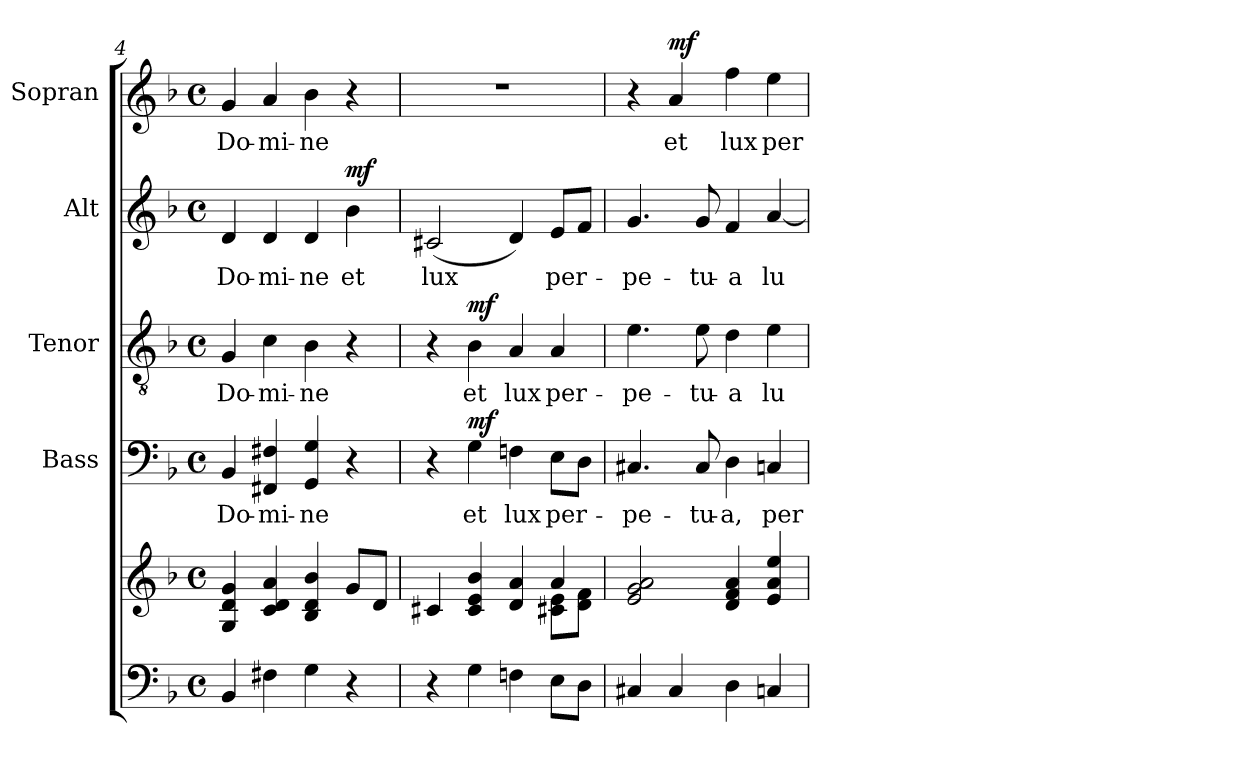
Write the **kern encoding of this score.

**kern	**kern	**kern	**text	**dynam	**kern	**text	**dynam	**kern	**text	**dynam	**kern	**text	**dynam
*part5	*part5	*part4	*part4	*part4	*part3	*part3	*part3	*part2	*part2	*part2	*part1	*part1	*part1
*staff6	*staff5	*staff4	*staff4	*staff4	*staff3	*staff3	*staff3	*staff2	*staff2	*staff2	*staff1	*staff1	*staff1
*	*	*I"Bass	*	*	*I"Tenor	*	*	*I"Alt	*	*	*I"Sopran	*	*
*	*	*I'B.	*	*	*I'T.	*	*	*I'A.	*	*	*I'S.	*	*
*clefF4	*clefG2	*clefF4	*	*	*clefGv2	*	*	*clefG2	*	*	*clefG2	*	*
*k[b-]	*k[b-]	*k[b-]	*	*	*k[b-]	*	*	*k[b-]	*	*	*k[b-]	*	*
*F:	*F:	*F:	*	*	*F:	*	*	*F:	*	*	*F:	*	*
*M4/4	*M4/4	*M4/4	*	*	*M4/4	*	*	*M4/4	*	*	*M4/4	*	*
*met(c)	*met(c)	*met(c)	*	*	*met(c)	*	*	*met(c)	*	*	*met(c)	*	*
=4	=4	=4	=4	=4	=4	=4	=4	=4	=4	=4	=4	=4	=4
!	!	!	!LO:LY:b	!	!	!LO:LY:b	!	!	!LO:LY:b	!	!	!LO:LY:b	!
4BB-/	4G/ 4d/ 4g/	4BB-/	Do-	.	4G/	Do-	.	4d/	Do-	.	4g/	Do-	.
!	!	!	!LO:LY:b	!	!	!LO:LY:b	!	!	!LO:LY:b	!	!	!LO:LY:b	!
4F#X\	4c/ 4d/ 4a/	4FF#X/ 4F#X/	-mi-	.	4c\	-mi-	.	4d/	-mi-	.	4a/	-mi-	.
!	!	!	!LO:LY:b	!	!	!LO:LY:b	!	!	!LO:LY:b	!	!	!LO:LY:b	!
4G\	4B-/ 4d/ 4b-/	4GG/ 4G/	-ne	.	4B-\	-ne	.	4d/	-ne	.	4b-\	-ne	.
!	!	!	!	!	!	!	!	!	!LO:LY:b	!LO:DY:a	!	!	!
4r	8g/L	4r	.	.	4r	.	.	4b-\	et	mf	4r	.	.
.	8d/J	.	.	.	.	.	.	.	.	.	.	.	.
=5	=5	=5	=5	=5	=5	=5	=5	=5	=5	=5	=5	=5	=5
*	*^	*	*	*	*	*	*	*	*	*	*	*	*
!	!	!	!	!	!	!	!	!	!	!LO:LY:b	!	!	!	!
4r	4c#X/	2.e\yy	4r	.	.	4r	.	.	(<2c#X/	lux	.	1r	.	.
!	!	!	!	!LO:LY:b	!LO:DY:a	!	!LO:LY:b	!LO:DY:a	!	!	!	!	!	!
4G\	4c#/ 4e/ 4b-/	.	4G\	et	mf	4B-\	et	mf	.	.	.	.	.	.
!	!	!	!	!LO:LY:b	!	!	!LO:LY:b	!	!	!	!	!	!	!
4Fn\	4d/ 4a/	.	4Fn\	lux	.	4A/	lux	.	4d/)	.	.	.	.	.
!	!	!	!	!LO:LY:b	!	!	!LO:LY:b	!	!	!LO:LY:b	!	!	!	!
8E\L	4a/	8c#X\ 8e\L	8E\L	per-	.	4A/	per-	.	8e/L	per-	.	.	.	.
8D\J	.	8d\ 8f\J	8D\J	.	.	.	.	.	8f/J	.	.	.	.	.
=6	=6	=6	=6	=6	=6	=6	=6	=6	=6	=6	=6	=6	=6	=6
!	!	!	!	!LO:LY:b	!	!	!LO:LY:b	!	!	!LO:LY:b	!	!	!	!
*	*v	*v	*	*	*	*	*	*	*	*	*	*	*	*
4C#X/	2e/ 2g/ 2a/	4.C#X/	-pe-	.	4.e\	-pe-	.	4.g/	-pe-	.	4r	.	.
!	!	!	!	!	!	!	!	!	!	!	!	!LO:LY:b	!LO:DY:a
4C#/	.	.	.	.	.	.	.	.	.	.	4a/	et	mf
!	!	!	!LO:LY:b	!	!	!LO:LY:b	!	!	!LO:LY:b	!	!	!	!
.	.	8C#/	-tu-	.	8e\	-tu-	.	8g/	-tu-	.	.	.	.
!	!	!	!LO:LY:b	!	!	!LO:LY:b	!	!	!LO:LY:b	!	!	!LO:LY:b	!
4D\	4d/ 4f/ 4a/	4D\	-a,	.	4d\	-a	.	4f/	-a	.	4ff\	lux	.
!	!	!	!LO:LY:b	!	!	!LO:LY:b	!	!	!LO:LY:b	!	!	!LO:LY:b	!
4Cn/	4e/ 4a/ 4ee/	4Cn/	per-	.	4e\	lu-	.	[4a/	lu-	.	4ee\	per-	.
=	=	=	=	=	=	=	=	=	=	=	=	=	=
*-	*-	*-	*-	*-	*-	*-	*-	*-	*-	*-	*-	*-	*-
